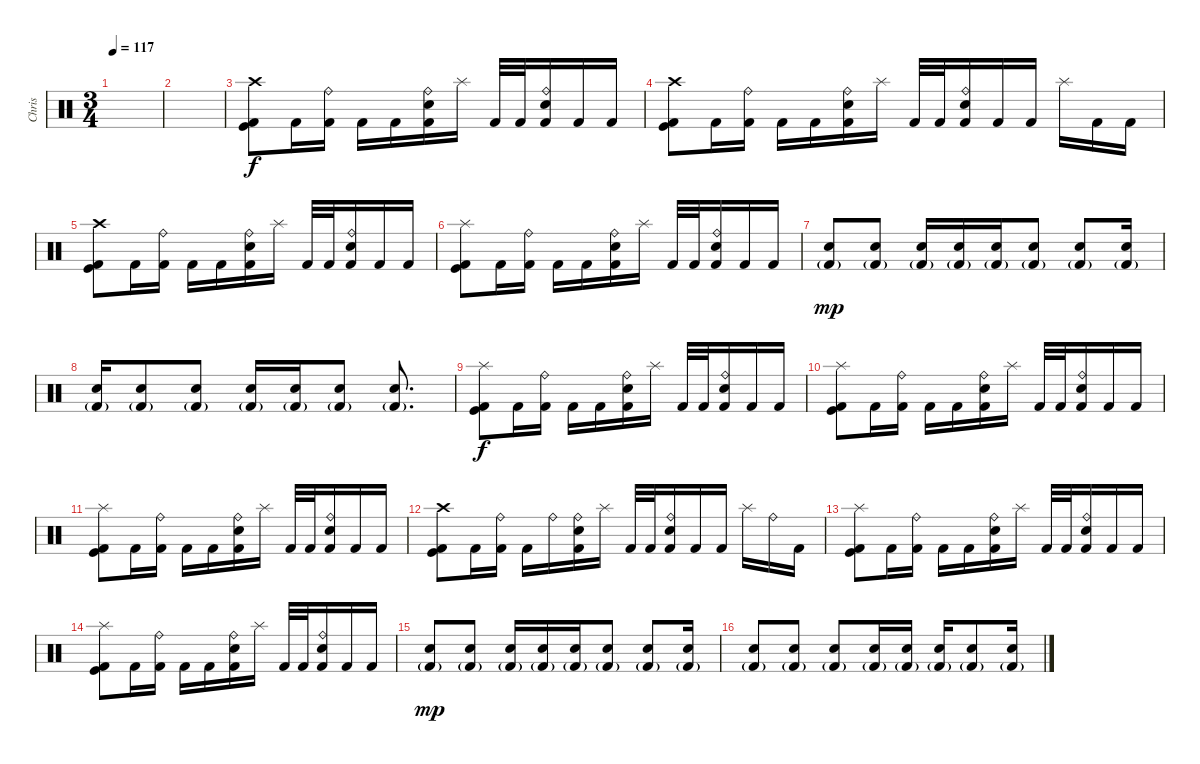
\track ("Chris" "Chris") {instrument percussion}
\staff {score}
\articulation defaults
\ts (3 4)
\tempo 117
\clef neutral
\ks c
|
|
("Crash high (hit)" "Kick (hit)" "Kick (hit) 2").8 "Kick (hit) 2".16 ("Kick (hit) 2" "Ride (bell)").16 "Kick (hit) 2".16 "Kick (hit) 2".16 ("Kick (hit) 2" "Ride (bell)" "Electric Snare (hit)").16 "Splash (hit)".16 "Kick (hit) 2".32 "Kick (hit) 2".32 ("Kick (hit) 2" "Ride (bell)" "Electric Snare (hit)").16 "Kick (hit) 2".16 "Kick (hit) 2".16 |
("Crash high (hit)" "Kick (hit)" "Kick (hit) 2").8 "Kick (hit) 2".16 ("Kick (hit) 2" "Ride (bell)").16 "Kick (hit) 2".16 "Kick (hit) 2".16 ("Kick (hit) 2" "Ride (bell)" "Electric Snare (hit)").16 "Splash (hit)".16 "Kick (hit) 2".32 "Kick (hit) 2".32 ("Kick (hit) 2" "Ride (bell)" "Electric Snare (hit)").16 "Kick (hit) 2".16 "Kick (hit) 2".16 "Splash (hit)".16 "Kick (hit) 2".16 "Kick (hit) 2".16 |
("Crash high (hit)" "Kick (hit)" "Kick (hit) 2").8 "Kick (hit) 2".16 ("Kick (hit) 2" "Ride (bell)").16 "Kick (hit) 2".16 "Kick (hit) 2".16 ("Kick (hit) 2" "Ride (bell)" "Electric Snare (hit)").16 "Splash (hit)".16 "Kick (hit) 2".32 "Kick (hit) 2".32 ("Kick (hit) 2" "Ride (bell)" "Electric Snare (hit)").16 "Kick (hit) 2".16 "Kick (hit) 2".16 |
("Splash (hit)" "Kick (hit)" "Kick (hit) 2").8 "Kick (hit) 2".16 ("Kick (hit) 2" "Ride (bell)").16 "Kick (hit) 2".16 "Kick (hit) 2".16 ("Kick (hit) 2" "Ride (bell)" "Electric Snare (hit)").16 "Splash (hit)".16 "Kick (hit) 2".32 "Kick (hit) 2".32 ("Kick (hit) 2" "Ride (bell)" "Electric Snare (hit)").16 "Kick (hit) 2".16 "Kick (hit) 2".16 |
("Kick (hit) 2"{g} "Electric Snare (hit)").8{dy mp} ("Kick (hit) 2"{g} "Electric Snare (hit)").8 ("Kick (hit) 2"{g} "Electric Snare (hit)").16 ("Kick (hit) 2"{g} "Electric Snare (hit)").16 ("Kick (hit) 2"{g} "Electric Snare (hit)").16 ("Kick (hit) 2"{g} "Electric Snare (hit)").8 ("Kick (hit) 2"{g} "Electric Snare (hit)").8 ("Kick (hit) 2"{g} "Electric Snare (hit)").16 |
("Kick (hit) 2"{g} "Electric Snare (hit)").16 ("Kick (hit) 2"{g} "Electric Snare (hit)").8 ("Kick (hit) 2"{g} "Electric Snare (hit)").8 ("Kick (hit) 2"{g} "Electric Snare (hit)").16 ("Kick (hit) 2"{g} "Electric Snare (hit)").16 ("Kick (hit) 2"{g} "Electric Snare (hit)").8 ("Kick (hit) 2"{g} "Electric Snare (hit)").8{d} |
("Splash (hit)" "Kick (hit)" "Kick (hit) 2").8{dy f} "Kick (hit) 2".16 ("Kick (hit) 2" "Ride (bell)").16 "Kick (hit) 2".16 "Kick (hit) 2".16 ("Kick (hit) 2" "Ride (bell)" "Electric Snare (hit)").16 "Splash (hit)".16 "Kick (hit) 2".32 "Kick (hit) 2".32 ("Kick (hit) 2" "Ride (bell)" "Electric Snare (hit)").16 "Kick (hit) 2".16 "Kick (hit) 2".16 |
("Splash (hit)" "Kick (hit)" "Kick (hit) 2").8 "Kick (hit) 2".16 ("Kick (hit) 2" "Ride (bell)").16 "Kick (hit) 2".16 "Kick (hit) 2".16 ("Kick (hit) 2" "Ride (bell)" "Electric Snare (hit)").16 "Splash (hit)".16 "Kick (hit) 2".32 "Kick (hit) 2".32 ("Kick (hit) 2" "Ride (bell)" "Electric Snare (hit)").16 "Kick (hit) 2".16 "Kick (hit) 2".16 |
("Splash (hit)" "Kick (hit)" "Kick (hit) 2").8 "Kick (hit) 2".16 ("Kick (hit) 2" "Ride (bell)").16 "Kick (hit) 2".16 "Kick (hit) 2".16 ("Kick (hit) 2" "Ride (bell)" "Electric Snare (hit)").16 "Splash (hit)".16 "Kick (hit) 2".32 "Kick (hit) 2".32 ("Kick (hit) 2" "Ride (bell)" "Electric Snare (hit)").16 "Kick (hit) 2".16 "Kick (hit) 2".16 |
("Crash high (hit)" "Kick (hit)" "Kick (hit) 2").8 "Kick (hit) 2".16 ("Kick (hit) 2" "Ride (bell)").16 "Kick (hit) 2".16 "Ride (bell)".16 ("Kick (hit) 2" "Ride (bell)" "Electric Snare (hit)").16 "Splash (hit)".16 "Kick (hit) 2".32 "Kick (hit) 2".32 ("Kick (hit) 2" "Ride (bell)" "Electric Snare (hit)").16 "Kick (hit) 2".16 "Kick (hit) 2".16 "Splash (hit)".16 "Ride (bell)".16 "Kick (hit) 2".16 |
("Splash (hit)" "Kick (hit)" "Kick (hit) 2").8 "Kick (hit) 2".16 ("Kick (hit) 2" "Ride (bell)").16 "Kick (hit) 2".16 "Kick (hit) 2".16 ("Kick (hit) 2" "Ride (bell)" "Electric Snare (hit)").16 "Splash (hit)".16 "Kick (hit) 2".32 "Kick (hit) 2".32 ("Kick (hit) 2" "Ride (bell)" "Electric Snare (hit)").16 "Kick (hit) 2".16 "Kick (hit) 2".16 |
("Splash (hit)" "Kick (hit)" "Kick (hit) 2").8 "Kick (hit) 2".16 ("Kick (hit) 2" "Ride (bell)").16 "Kick (hit) 2".16 "Kick (hit) 2".16 ("Kick (hit) 2" "Ride (bell)" "Electric Snare (hit)").16 "Splash (hit)".16 "Kick (hit) 2".32 "Kick (hit) 2".32 ("Kick (hit) 2" "Ride (bell)" "Electric Snare (hit)").16 "Kick (hit) 2".16 "Kick (hit) 2".16 |
("Kick (hit) 2"{g} "Electric Snare (hit)").8{dy mp} ("Kick (hit) 2"{g} "Electric Snare (hit)").8 ("Kick (hit) 2"{g} "Electric Snare (hit)").16 ("Kick (hit) 2"{g} "Electric Snare (hit)").16 ("Kick (hit) 2"{g} "Electric Snare (hit)").16 ("Kick (hit) 2"{g} "Electric Snare (hit)").8 ("Kick (hit) 2"{g} "Electric Snare (hit)").8 ("Kick (hit) 2"{g} "Electric Snare (hit)").16 |
("Kick (hit) 2"{g} "Electric Snare (hit)").8 ("Kick (hit) 2"{g} "Electric Snare (hit)").8 ("Kick (hit) 2"{g} "Electric Snare (hit)").8 ("Kick (hit) 2"{g} "Electric Snare (hit)").16 ("Kick (hit) 2"{g} "Electric Snare (hit)").16 ("Kick (hit) 2"{g} "Electric Snare (hit)").16 ("Kick (hit) 2"{g} "Electric Snare (hit)").8 ("Kick (hit) 2"{g} "Electric Snare (hit)").16
